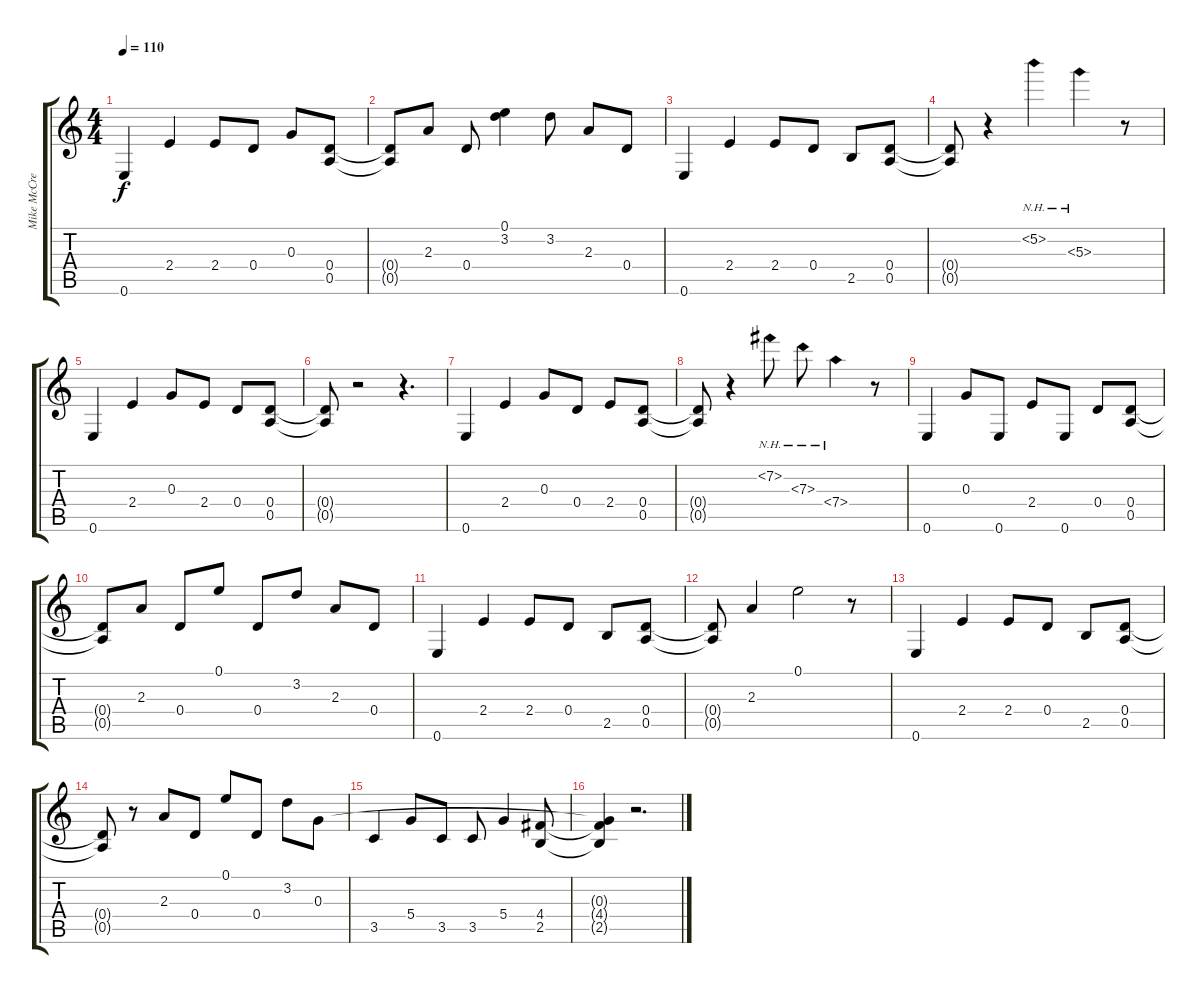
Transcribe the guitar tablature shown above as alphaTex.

\track ("Mike McCready" "Mike McCre") {instrument acousticguitarsteel}
\staff {score tabs}
\tuning (E4 B3 G3 D3 A2 E2) {hide}
\ts (4 4)
\tempo 110
\clef g2
\ks c
0.6.4{dy f} 2.4.4 2.4.8 0.4.8 0.3.8 (0.4 0.5).8 |
(0.4{t} 0.5{t}).8 2.3.8 0.4.8 (0.1 3.2).4 3.2.8 2.3.8 0.4.8 |
0.6.4 2.4.4 2.4.8 0.4.8 2.5.8 (0.4 0.5).8 |
(0.4{t} 0.5{t}).8 r.4 5.2{nh}.4 5.3{nh}.4 r.8 |
0.6.4 2.4.4 0.3.8 2.4.8 0.4.8 (0.4 0.5).8 |
(0.4{t} 0.5{t}).8 r.2 r.4{d} |
0.6.4 2.4.4 0.3.8 0.4.8 2.4.8 (0.4 0.5).8 |
(0.4{t} 0.5{t}).8 r.4 7.2{nh}.8 7.3{nh}.8 7.4{nh}.4 r.8 |
0.6.4 0.3.8 0.6.8 2.4.8 0.6.8 0.4.8 (0.4 0.5).8 |
(0.4{t} 0.5{t}).8 2.3.8 0.4.8 0.1.8 0.4.8 3.2.8 2.3.8 0.4.8 |
0.6.4 2.4.4 2.4.8 0.4.8 2.5.8 (0.4 0.5).8 |
(0.4{t} 0.5{t}).8 2.3.4 0.1.2 r.8 |
0.6.4 2.4.4 2.4.8 0.4.8 2.5.8 (0.4 0.5).8 |
(0.4{t} 0.5{t}).8 r.8 2.3.8 0.4.8 0.1.8 0.4.8 3.2.8 0.3.8 |
3.5.4 5.4.8 3.5.8 3.5.8 5.4.4 (4.4 2.5).8 |
(0.3{t} 4.4{t} 2.5{t}).4 r.2{d}
